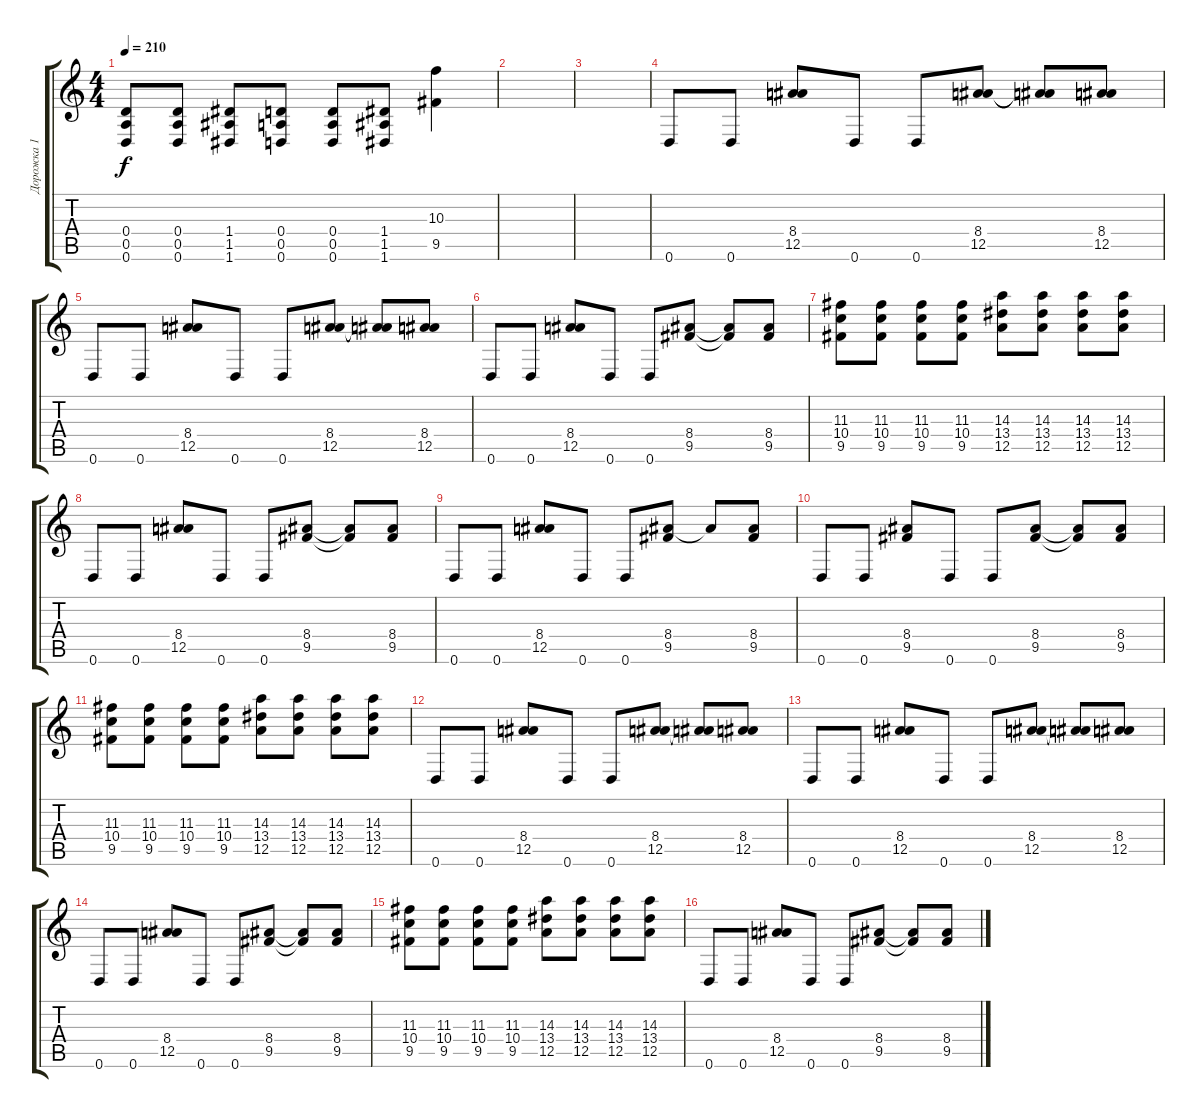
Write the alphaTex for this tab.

\track ("Дорожка 1" "Дорожка 1") {instrument distortionguitar}
\staff {score tabs}
\tuning (E4 B3 G3 D3 A2 D2) {hide}
\ts (4 4)
\tempo 210
\clef g2
\ks c
(0.4 0.5 0.6).8{dy f} (0.4 0.5 0.6).8 (1.4 1.5 1.6).8 (0.4 0.5 0.6).8 (0.4 0.5 0.6).8 (1.4 1.5 1.6).8 (10.3 9.5).4 |
|
|
0.6.8 0.6.8 (8.4 12.5).8 0.6.8 0.6.8 (8.4 12.5).8 (8.4{t} 12.5{t}).8 (8.4 12.5).8 |
0.6.8 0.6.8 (8.4 12.5).8 0.6.8 0.6.8 (8.4 12.5).8 (8.4{t} 12.5{t}).8 (8.4 12.5).8 |
0.6.8 0.6.8 (8.4 12.5).8 0.6.8 0.6.8 (8.4 9.5).8 (8.4{t} 9.5{t}).8 (8.4 9.5).8 |
(11.3 10.4 9.5).8 (11.3 10.4 9.5).8 (11.3 10.4 9.5).8 (11.3 10.4 9.5).8 (14.3 13.4 12.5).8 (14.3 13.4 12.5).8 (14.3 13.4 12.5).8 (14.3 13.4 12.5).8 |
0.6.8 0.6.8 (8.4 12.5).8 0.6.8 0.6.8 (8.4 9.5).8 (8.4{t} 9.5{t}).8 (8.4 9.5).8 |
0.6.8 0.6.8 (8.4 12.5).8 0.6.8 0.6.8 (8.4 9.5).8 8.4{t}.8 (8.4 9.5).8 |
0.6.8 0.6.8 (8.4 9.5).8 0.6.8 0.6.8 (8.4 9.5).8 (8.4{t} 9.5{t}).8 (8.4 9.5).8 |
(11.3 10.4 9.5).8 (11.3 10.4 9.5).8 (11.3 10.4 9.5).8 (11.3 10.4 9.5).8 (14.3 13.4 12.5).8 (14.3 13.4 12.5).8 (14.3 13.4 12.5).8 (14.3 13.4 12.5).8 |
0.6.8 0.6.8 (8.4 12.5).8 0.6.8 0.6.8 (8.4 12.5).8 (8.4{t} 12.5{t}).8 (8.4 12.5).8 |
0.6.8 0.6.8 (8.4 12.5).8 0.6.8 0.6.8 (8.4 12.5).8 (8.4{t} 12.5{t}).8 (8.4 12.5).8 |
0.6.8 0.6.8 (8.4 12.5).8 0.6.8 0.6.8 (8.4 9.5).8 (8.4{t} 9.5{t}).8 (8.4 9.5).8 |
(11.3 10.4 9.5).8 (11.3 10.4 9.5).8 (11.3 10.4 9.5).8 (11.3 10.4 9.5).8 (14.3 13.4 12.5).8 (14.3 13.4 12.5).8 (14.3 13.4 12.5).8 (14.3 13.4 12.5).8 |
0.6.8 0.6.8 (8.4 12.5).8 0.6.8 0.6.8 (8.4 9.5).8 (8.4{t} 9.5{t}).8 (8.4 9.5).8
